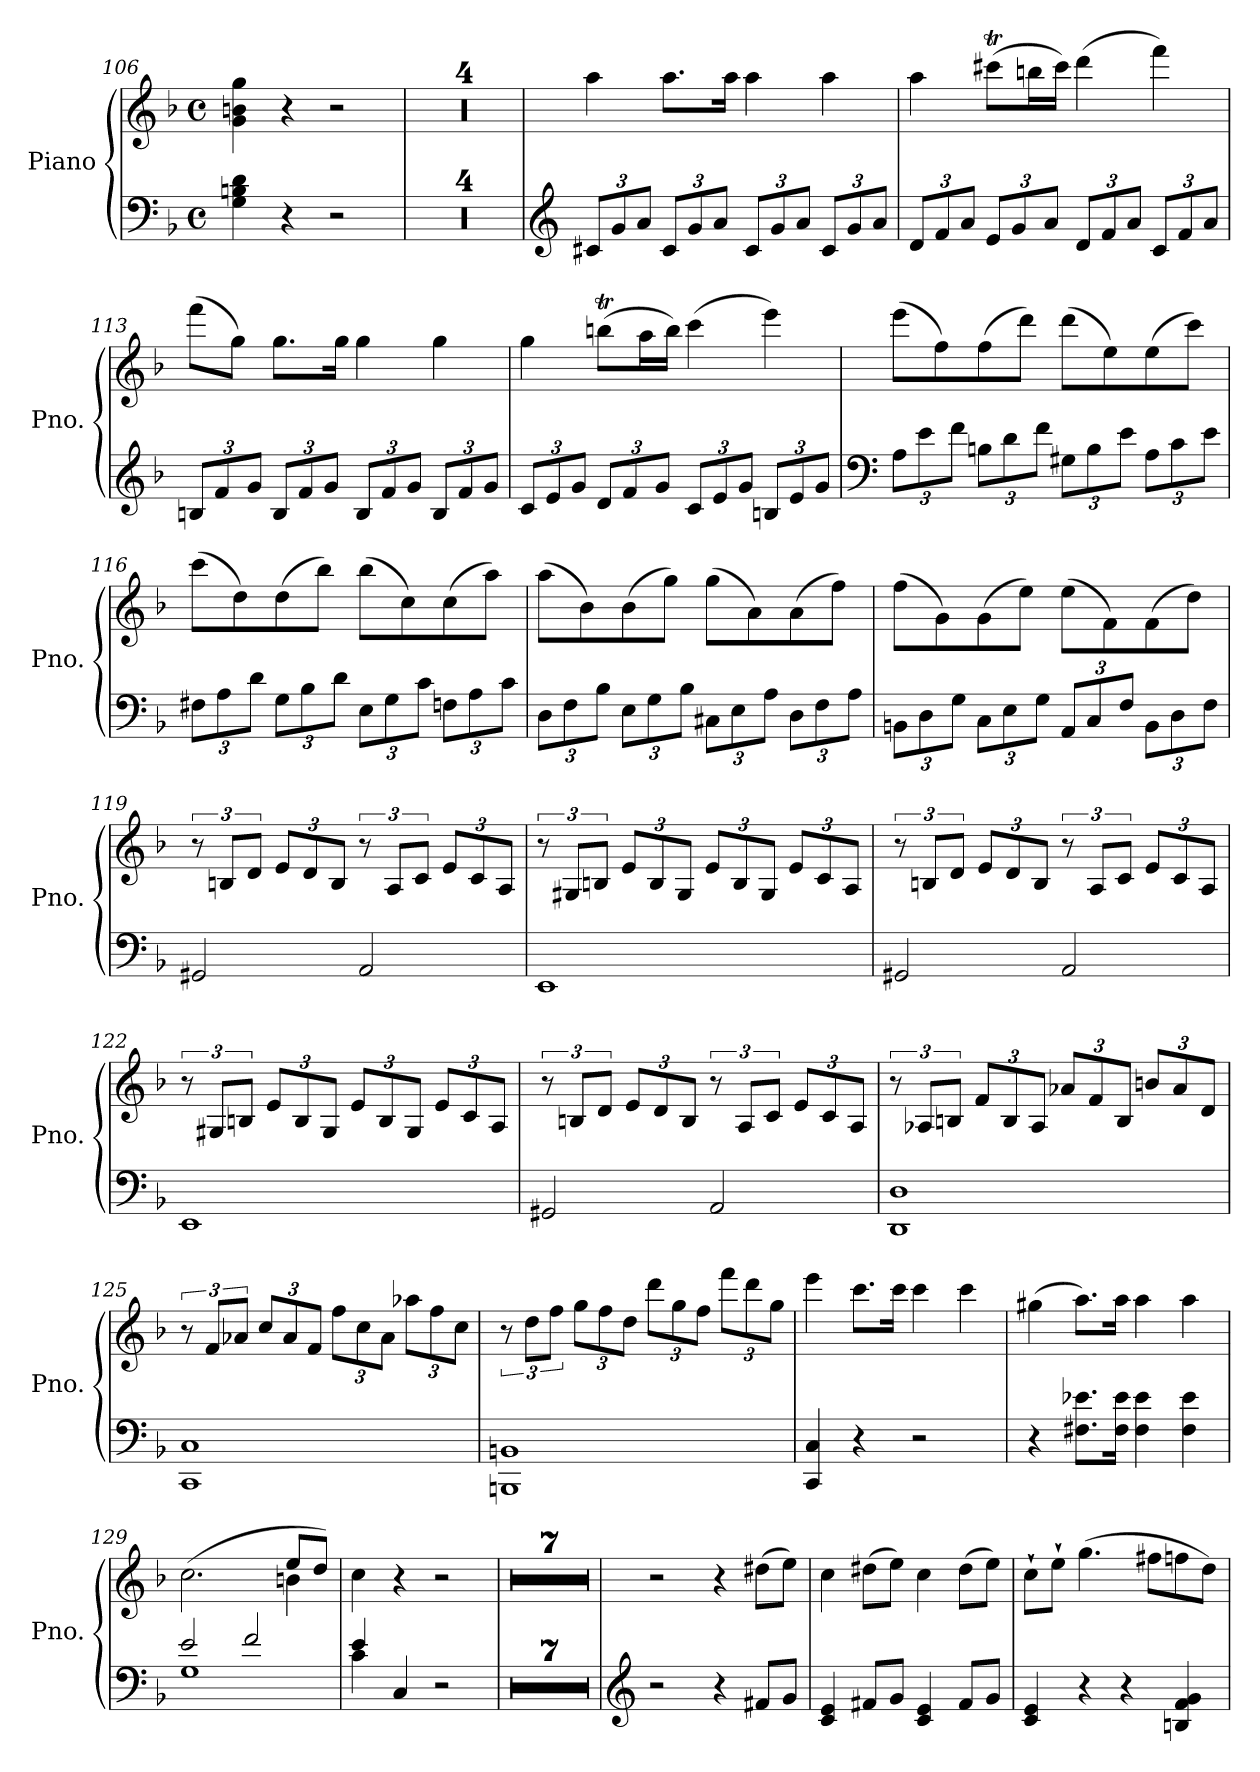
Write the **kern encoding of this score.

**kern	**kern
*part1	*part1
*staff2	*staff1
*I"Piano	*
*I'Pno.	*
!!LO:LB:g=z
*clefF4	*clefG2
*k[b-]	*k[b-]
*M4/4	*M4/4
*met(c)	*met(c)
=106	=106
4G\ 4Bn\ 4d\	4g\ 4bn\ 4gg\
4r	4r
2r	2r
=107	=107
1r	1r
=108	=108
1r	1r
=109	=109
1r	1r
=110	=110
1r	1r
=111	=111
*clefG2	*
*Xbrackettup	*
12c#X/L	4aa\
12g/	.
12a/J	.
12c#/L	8.aa\L
12g/	.
12a/J	.
.	16aa\Jk
12c#/L	4aa\
12g/	.
12a/J	.
12c#/L	4aa\
12g/	.
12a/J	.
=112	=112
12d/L	4aa\
12f/	.
12a/J	.
12e/L	(>8ccc#Xt\L
12g/	.
.	16bbn\L
12a/J	.
.	16ccc#\JJ)
12d/L	(>4ddd\
12f/	.
12a/J	.
12c/L	4fff\)
12f/	.
12a/J	.
!!LO:PB:g=z
=113	=113
12Bn/L	(>8fff\L
12f/	.
.	8gg\J)
12g/J	.
12B/L	8.gg\L
12f/	.
12g/J	.
.	16gg\Jk
12B/L	4gg\
12f/	.
12g/J	.
12B/L	4gg\
12f/	.
12g/J	.
=114	=114
12c/L	4gg\
12e/	.
12g/J	.
12d/L	(>8bbnt\L
12f/	.
.	16aa\L
12g/J	.
.	16bb\JJ)
12c/L	(>4ccc\
12e/	.
12g/J	.
12Bn/L	4eee\)
12e/	.
12g/J	.
!!LO:LB:g=z
=115	=115
*clefF4	*
12A\L	(>8eee\L
12e\	.
.	8ff\)
12f\J	.
12Bn\L	(>8ff\
12d\	.
.	8ddd\J)
12f\J	.
12G#X\L	(>8ddd\L
12B\	.
.	8ee\)
12e\J	.
12A\L	(>8ee\
12c\	.
.	8ccc\J)
12e\J	.
=116	=116
12F#X\L	(>8ccc\L
12A\	.
.	8dd\)
12d\J	.
12G\L	(>8dd\
12B-\	.
.	8bb-\J)
12d\J	.
12E\L	(>8bb-\L
12G\	.
.	8cc\)
12c\J	.
12Fn\L	(>8cc\
12A\	.
.	8aa\J)
12c\J	.
!!LO:LB:g=z
=117	=117
12D\L	(>8aa\L
12F\	.
.	8b-\)
12B-\J	.
12E\L	(>8b-\
12G\	.
.	8gg\J)
12B-\J	.
12C#X\L	(>8gg\L
12E\	.
.	8a\)
12A\J	.
12D\L	(>8a\
12F\	.
.	8ff\J)
12A\J	.
=118	=118
12BBn\L	(>8ff\L
12D\	.
.	8g\)
12G\J	.
12C\L	(>8g\
12E\	.
.	8ee\J)
12G\J	.
12AA/L	(>8ee\L
12C/	.
.	8f\)
12F/J	.
12BB\L	(>8f\
12D\	.
.	8dd\J)
12F\J	.
=119	=119
2GG#X/	12r
.	12Bn/L
.	12d/J
*	*Xbrackettup
.	12e/L
.	12d/
.	12B/J
*	*brackettup
2AA/	12r
.	12A/L
.	12c/J
*	*Xbrackettup
.	12e/L
.	12c/
.	12A/J
!!LO:LB:g=z
=120	=120
*	*brackettup
1EE	12r
.	12G#X/L
.	12Bn/J
*	*Xbrackettup
.	12e/L
.	12B/
.	12G#/J
.	12e/L
.	12B/
.	12G#/J
.	12e/L
.	12c/
.	12A/J
=121	=121
*	*brackettup
2GG#X/	12r
.	12Bn/L
.	12d/J
*	*Xbrackettup
.	12e/L
.	12d/
.	12B/J
*	*brackettup
2AA/	12r
.	12A/L
.	12c/J
*	*Xbrackettup
.	12e/L
.	12c/
.	12A/J
=122	=122
*	*brackettup
1EE	12r
.	12G#X/L
.	12Bn/J
*	*Xbrackettup
.	12e/L
.	12B/
.	12G#/J
.	12e/L
.	12B/
.	12G#/J
.	12e/L
.	12c/
.	12A/J
!!LO:LB:g=z
=123	=123
*	*brackettup
2GG#X/	12r
.	12Bn/L
.	12d/J
*	*Xbrackettup
.	12e/L
.	12d/
.	12B/J
*	*brackettup
2AA/	12r
.	12A/L
.	12c/J
*	*Xbrackettup
.	12e/L
.	12c/
.	12A/J
=124	=124
*	*brackettup
1DD 1D	12r
.	12A-X/L
.	12Bn/J
*	*Xbrackettup
.	12f/L
.	12B/
.	12A-/J
.	12a-X/L
.	12f/
.	12B/J
.	12bn/L
.	12a-/
.	12d/J
=125	=125
*	*brackettup
1CC 1C	12r
.	12f/L
.	12a-X/J
*	*Xbrackettup
.	12cc/L
.	12a-/
.	12f/J
.	12ff\L
.	12cc\
.	12a-\J
.	12aa-X\L
.	12ff\
.	12cc\J
!!LO:LB:g=z
=126	=126
*	*brackettup
1BBBn 1BBn	12r
.	12dd\L
.	12ff\J
*	*Xbrackettup
.	12gg\L
.	12ff\
.	12dd\J
.	12ddd\L
.	12gg\
.	12ff\J
.	12fff\L
.	12ddd\
.	12gg\J
=127	=127
4CC/ 4C/	4eee\
4r	8.ccc\L
.	16ccc\Jk
2r	4ccc\
.	4ccc\
=128	=128
4r	(>4gg#X\
8.F#X\ 8.e-X\L	8.aa\L)
16F#\ 16e-\Jk	16aa\Jk
4F#\ 4e-\	4aa\
4F#\ 4e-\	4aa\
=129	=129
*^	*^
2e/	1G	(>2.cc\	2.ryy
2f/	.	.	.
.	.	8ee/L	4bn\
.	.	8dd/J)	.
*	*	*v	*v
=130	=130	=130
4e/	4c\	4cc\
4C/	4ryy	4r
2r	2ryy	2r
*v	*v	*
=131	=131
1r	1r
=132	=132
1r	1r
=133	=133
1r	1r
=134	=134
1r	1r
=135	=135
1r	1r
=136	=136
1r	1r
=137	=137
1r	1r
!!LO:PB:g=z
=138	=138
*clefG2	*
2r	2r
4r	4r
8f#X/L	(>8dd#X\L
8g/J	8ee\J)
=139	=139
4c/ 4e/	4cc\
8f#X/L	(>8dd#X\L
8g/J	8ee\J)
4c/ 4e/	4cc\
8f#/L	(>8dd#\L
8g/J	8ee\J)
!!LO:LB:g=z
=140	=140
4c/ 4e/	8cc`\L
.	8ee`\J
4r	(>4.gg\
4r	.
.	8ff#X\L
4Bn/ 4f/ 4g/	8ffn\
.	8dd\J)
=	=
*-	*-
